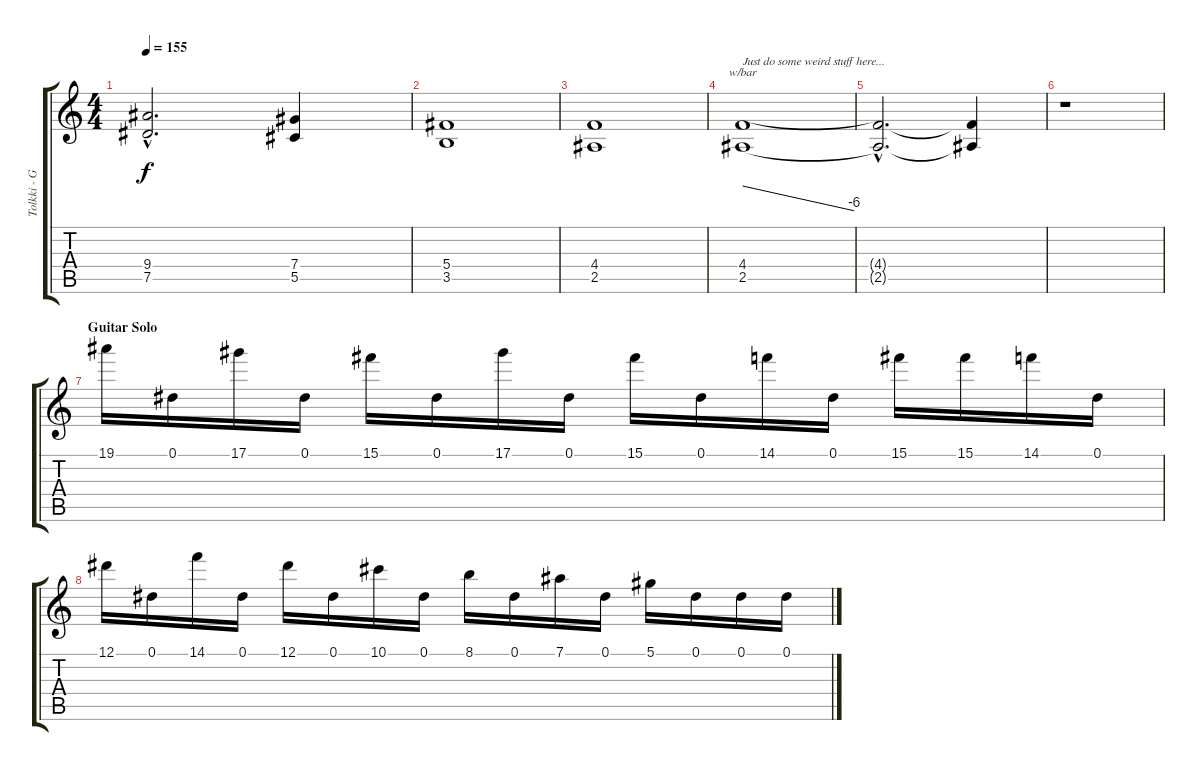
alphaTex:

\track ("Tolkki - Guitar" "Tolkki - G") {instrument distortionguitar}
\staff {score tabs}
\tuning (Eb4 Bb3 Gb3 Db3 Ab2 Eb2) {hide}
\ts (4 4)
\tempo 155
\clef g2
\ks c
(9.4{hac} 7.5{hac}).2{d dy f} (7.4 5.5).4 |
(5.4 3.5).1 |
(4.4 2.5).1 |
(4.4 2.5).1{tbe (dive default 0 0 60 -24) txt "Just do some weird stuff here..."} |
(4.4{hac t} 2.5{hac t}).2{d} (4.4{t} 2.5{t}).4 |
r.1 |
\section ("" "Guitar Solo")
19.1.16 0.1.16 17.1.16 0.1.16 15.1.16 0.1.16 17.1.16 0.1.16 15.1.16 0.1.16 14.1.16 0.1.16 15.1.16 15.1.16 14.1.16 0.1.16 |
12.1.16 0.1.16 14.1.16 0.1.16 12.1.16 0.1.16 10.1.16 0.1.16 8.1.16 0.1.16 7.1.16 0.1.16 5.1.16 0.1.16 0.1.16 0.1.16
